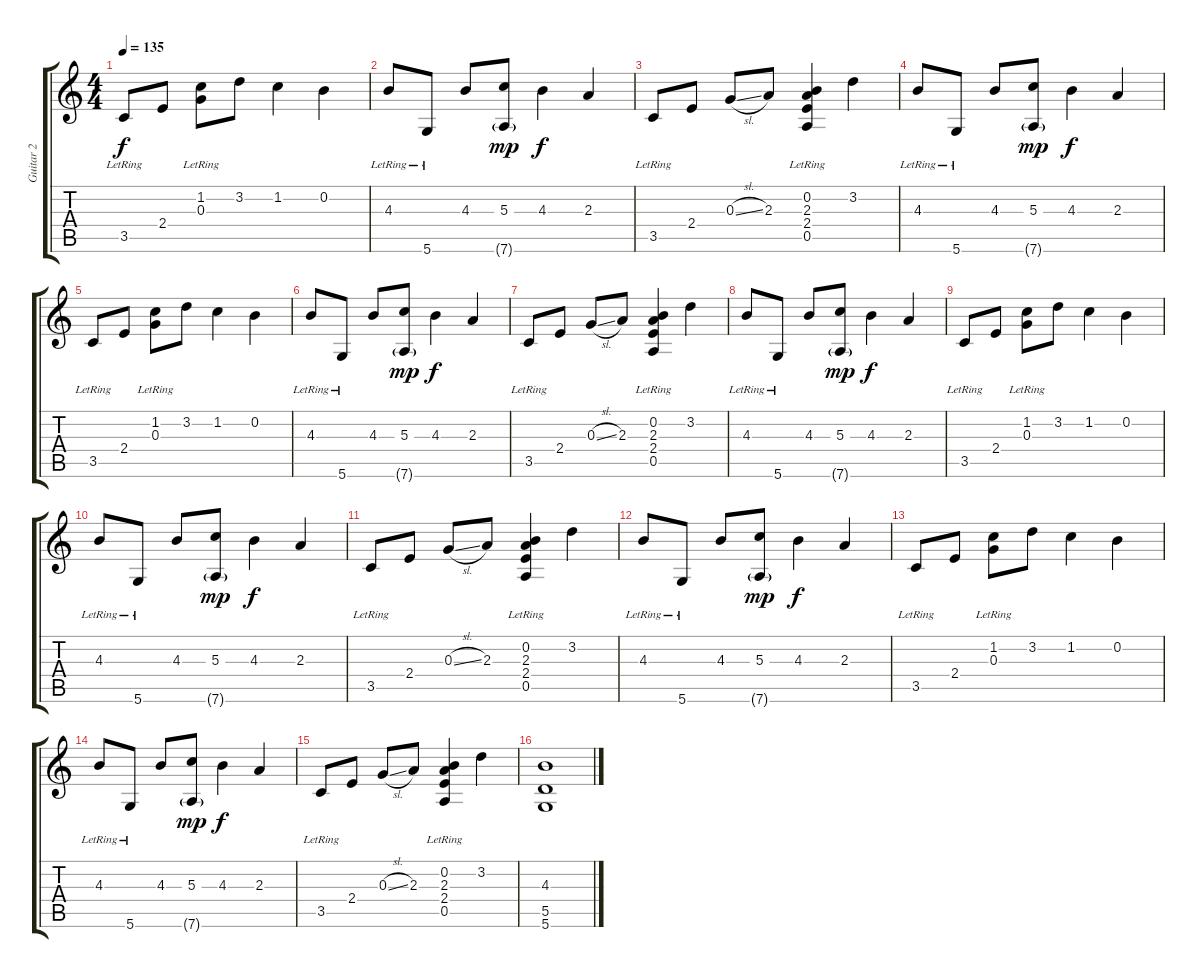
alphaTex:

\track ("Guitar 2" "Guitar 2") {instrument electricguitarclean}
\staff {score tabs}
\tuning (E4 B3 G3 D3 A2 D2) {hide}
\ts (4 4)
\tempo 135
\clef g2
\ks c
3.5{lr}.8{dy f} 2.4.8 (1.2 0.3{lr}).8 3.2.8 1.2.4 0.2.4 |
4.3{lr}.8 5.6{lr}.8 4.3.8 (5.3 7.6{g}).8{dy mp} 4.3.4{dy f} 2.3.4 |
3.5{lr}.8 2.4.8 0.3{sl}.8 2.3.8 (0.2 2.3 2.4{lr} 0.5{lr}).4 3.2.4 |
4.3{lr}.8 5.6{lr}.8 4.3.8 (5.3 7.6{g}).8{dy mp} 4.3.4{dy f} 2.3.4 |
3.5{lr}.8 2.4.8 (1.2 0.3{lr}).8 3.2.8 1.2.4 0.2.4 |
4.3{lr}.8 5.6{lr}.8 4.3.8 (5.3 7.6{g}).8{dy mp} 4.3.4{dy f} 2.3.4 |
3.5{lr}.8 2.4.8 0.3{sl}.8 2.3.8 (0.2 2.3 2.4{lr} 0.5{lr}).4 3.2.4 |
4.3{lr}.8 5.6{lr}.8 4.3.8 (5.3 7.6{g}).8{dy mp} 4.3.4{dy f} 2.3.4 |
3.5{lr}.8 2.4.8 (1.2 0.3{lr}).8 3.2.8 1.2.4 0.2.4 |
4.3{lr}.8 5.6{lr}.8 4.3.8 (5.3 7.6{g}).8{dy mp} 4.3.4{dy f} 2.3.4 |
3.5{lr}.8 2.4.8 0.3{sl}.8 2.3.8 (0.2 2.3 2.4{lr} 0.5{lr}).4 3.2.4 |
4.3{lr}.8 5.6{lr}.8 4.3.8 (5.3 7.6{g}).8{dy mp} 4.3.4{dy f} 2.3.4 |
3.5{lr}.8 2.4.8 (1.2 0.3{lr}).8 3.2.8 1.2.4 0.2.4 |
4.3{lr}.8 5.6{lr}.8 4.3.8 (5.3 7.6{g}).8{dy mp} 4.3.4{dy f} 2.3.4 |
3.5{lr}.8 2.4.8 0.3{sl}.8 2.3.8 (0.2 2.3 2.4{lr} 0.5{lr}).4 3.2.4 |
(4.3 5.5 5.6).1
